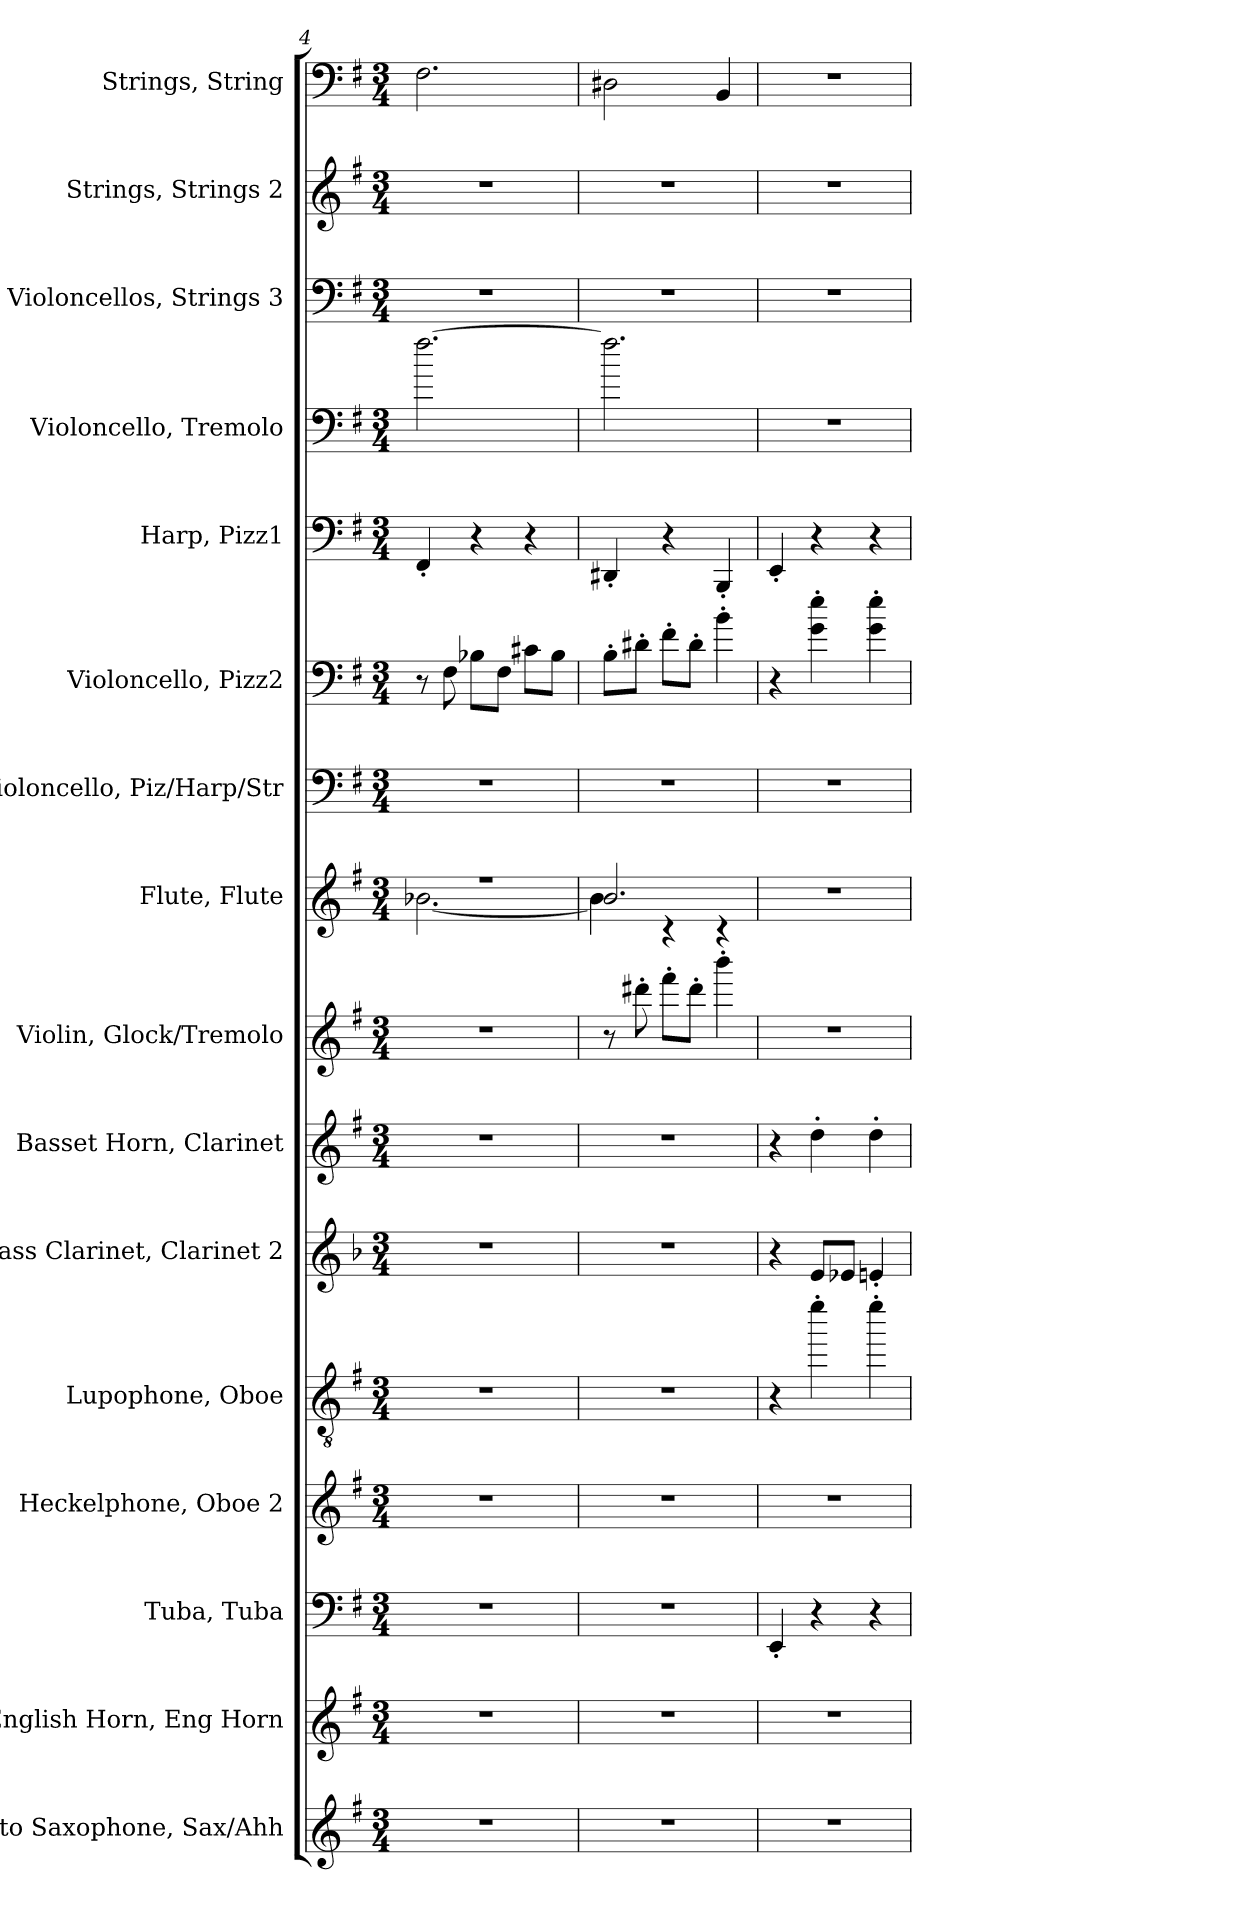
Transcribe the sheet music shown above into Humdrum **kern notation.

**kern	**kern	**kern	**kern	**kern	**kern	**kern	**kern	**kern	**kern	**kern	**kern	**kern	**kern	**kern	**kern
*part16	*part15	*part14	*part13	*part12	*part11	*part10	*part9	*part8	*part7	*part6	*part5	*part4	*part3	*part2	*part1
*staff16	*staff15	*staff14	*staff13	*staff12	*staff11	*staff10	*staff9	*staff8	*staff7	*staff6	*staff5	*staff4	*staff3	*staff2	*staff1
*I"Alto Saxophone, Sax/Ahh	*I"English Horn, Eng Horn	*I"Tuba, Tuba	*I"Heckelphone, Oboe 2	*I"Lupophone, Oboe	*I"Bass Clarinet, Clarinet 2	*I"Basset Horn, Clarinet	*I"Violin, Glock/Tremolo	*I"Flute, Flute	*I"Violoncello, Piz/Harp/Str	*I"Violoncello, Pizz2	*I"Harp, Pizz1	*I"Violoncello, Tremolo	*I"Violoncellos, Strings 3	*I"Strings, Strings 2	*I"Strings, String
*I'A. Sax.	*I'E. Hn.	*I'Tba.	*I'Hph.	*I'Lph.	*I'B. Cl.	*I'Ba. Hn.	*I'Vln.	*I'Fl.	*I'Vc.	*I'Vc.	*I'Hrp.	*I'Vc.	*I'Vcs.	*I'St.	*I'St.
*clefG2	*clefG2	*clefF4	*clefG2	*clefGv2	*clefG2	*clefG2	*clefG2	*clefG2	*clefF4	*clefF4	*clefF4	*clefF4	*clefF4	*clefG2	*clefF4
*ITrd5c9	*ITrd4c7	*	*ITrd7c12	*ITrd7c12	*ITrd8c14	*ITrd1c2	*	*	*	*	*	*	*	*	*
*k[b-e-]	*k[]	*k[f#]	*k[f#]	*k[f#]	*k[b-]	*k[b-]	*k[f#]	*k[f#]	*k[f#]	*k[f#]	*k[f#]	*k[f#]	*k[f#]	*k[f#]	*k[f#]
*M3/4	*M3/4	*M3/4	*M3/4	*M3/4	*M3/4	*M3/4	*M3/4	*M3/4	*M3/4	*M3/4	*M3/4	*M3/4	*M3/4	*M3/4	*M3/4
*MM115	*MM115	*MM115	*MM115	*MM115	*MM115	*MM115	*MM115	*MM115	*MM115	*MM115	*MM115	*MM115	*MM115	*MM115	*MM115
=4	=4	=4	=4	=4	=4	=4	=4	=4	=4	=4	=4	=4	=4	=4	=4
*	*	*	*	*	*	*	*	*^	*	*	*	*	*	*	*
2.r	2.r	2.r	2.r	2.r	2.r	2.r	2.r	2.r	[2.b-X\	2.r	8r	4FF#'/	[2.ff#\	2.r	2.r	2.F#\
.	.	.	.	.	.	.	.	.	.	.	8F#\	.	.	.	.	.
.	.	.	.	.	.	.	.	.	.	.	8B-X\L	4r	.	.	.	.
.	.	.	.	.	.	.	.	.	.	.	8F#\J	.	.	.	.	.
.	.	.	.	.	.	.	.	.	.	.	8c#X\L	4r	.	.	.	.
.	.	.	.	.	.	.	.	.	.	.	8B-\J	.	.	.	.	.
=5	=5	=5	=5	=5	=5	=5	=5	=5	=5	=5	=5	=5	=5	=5	=5	=5
2.r	2.r	2.r	2.r	2.r	2.r	2.r	8r	2.b/	4b-\]	2.r	8B'\L	4DD#X'/	2.ff#\]	2.r	2.r	2D#X\
.	.	.	.	.	.	.	8ddd#X'\	.	.	.	8d#X'\J	.	.	.	.	.
.	.	.	.	.	.	.	8fff#'\L	.	4r	.	8f#'\L	4r	.	.	.	.
.	.	.	.	.	.	.	8ddd#'\J	.	.	.	8d#'\J	.	.	.	.	.
.	.	.	.	.	.	.	4bbb'\	.	4r	.	4b'\	4BBB'/	.	.	.	4BB/
*	*	*	*	*	*	*	*	*v	*v	*	*	*	*	*	*	*
!!LO:PB:g=z
=6	=6	=6	=6	=6	=6	=6	=6	=6	=6	=6	=6	=6	=6	=6	=6
2.r	2.r	4EE'/	2.r	4r	4r	4r	2.r	2.r	2.r	4r	4EE'/	2.r	2.r	2.r	2.r
.	.	4r	.	4ee'\	8E/L	4cc'\	.	.	.	4g\' 4ee\'	4r	.	.	.	.
.	.	.	.	.	8E-X/J	.	.	.	.	.	.	.	.	.	.
.	.	4r	.	4ee'\	4En'/	4cc'\	.	.	.	4g\' 4ee\'	4r	.	.	.	.
=	=	=	=	=	=	=	=	=	=	=	=	=	=	=	=
*-	*-	*-	*-	*-	*-	*-	*-	*-	*-	*-	*-	*-	*-	*-	*-
